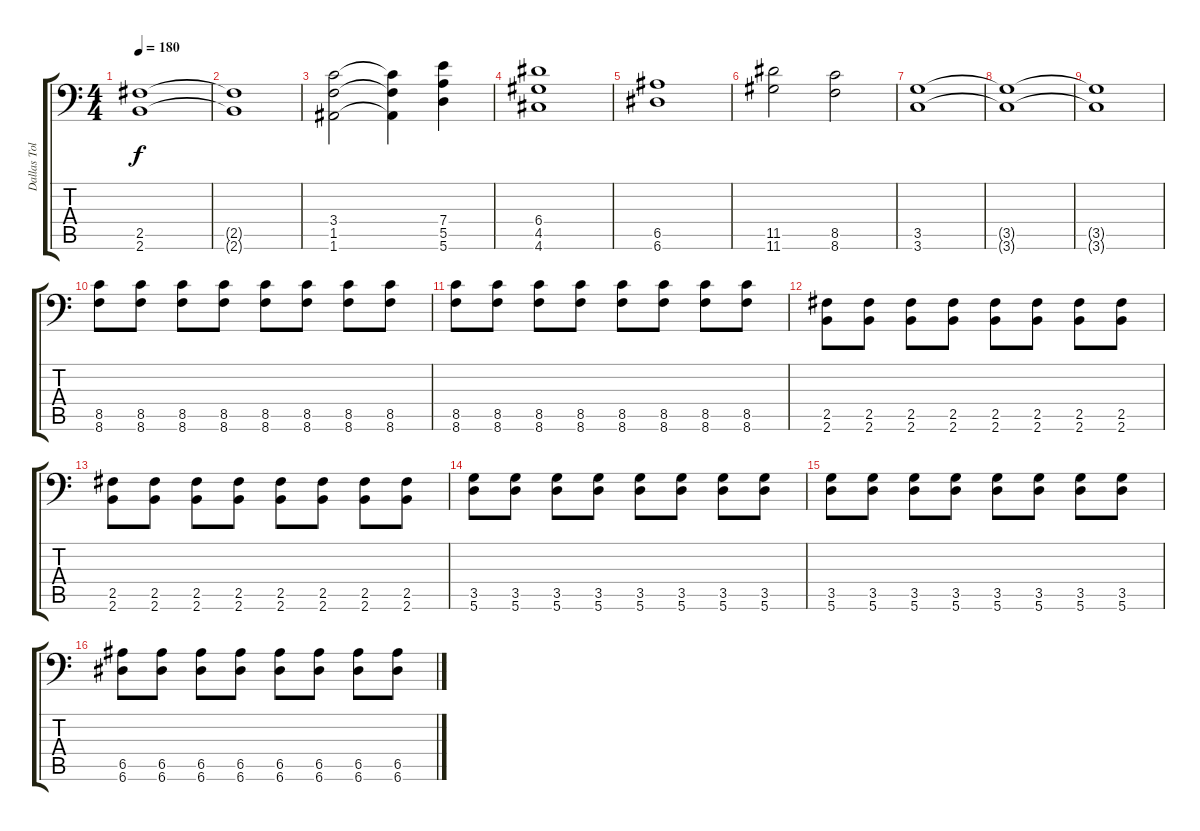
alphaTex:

\track ("Dallas Toler-Wade (Lead)" "Dallas Tol") {instrument distortionguitar}
\staff {score tabs}
\tuning (B3 Gb3 D3 A2 E2 A1) {hide}
\ts (4 4)
\tempo 180
\clef f4
\ks c
(2.5 2.6).1{dy f} |
(2.5{t} 2.6{t}).1 |
(3.4 1.5 1.6).2 (3.4{t} 1.5{t} 1.6{t}).4 (7.4 5.5 5.6).4 |
(6.4 4.5 4.6).1 |
(6.5 6.6).1 |
(11.5 11.6).2 (8.5 8.6).2 |
(3.5 3.6).1 |
(3.5{t} 3.6{t}).1 |
(3.5{t} 3.6{t}).1 |
(8.5 8.6).8 (8.5 8.6).8 (8.5 8.6).8 (8.5 8.6).8 (8.5 8.6).8 (8.5 8.6).8 (8.5 8.6).8 (8.5 8.6).8 |
(8.5 8.6).8 (8.5 8.6).8 (8.5 8.6).8 (8.5 8.6).8 (8.5 8.6).8 (8.5 8.6).8 (8.5 8.6).8 (8.5 8.6).8 |
(2.5 2.6).8 (2.5 2.6).8 (2.5 2.6).8 (2.5 2.6).8 (2.5 2.6).8 (2.5 2.6).8 (2.5 2.6).8 (2.5 2.6).8 |
(2.5 2.6).8 (2.5 2.6).8 (2.5 2.6).8 (2.5 2.6).8 (2.5 2.6).8 (2.5 2.6).8 (2.5 2.6).8 (2.5 2.6).8 |
(3.5 5.6).8 (3.5 5.6).8 (3.5 5.6).8 (3.5 5.6).8 (3.5 5.6).8 (3.5 5.6).8 (3.5 5.6).8 (3.5 5.6).8 |
(3.5 5.6).8 (3.5 5.6).8 (3.5 5.6).8 (3.5 5.6).8 (3.5 5.6).8 (3.5 5.6).8 (3.5 5.6).8 (3.5 5.6).8 |
(6.5 6.6).8 (6.5 6.6).8 (6.5 6.6).8 (6.5 6.6).8 (6.5 6.6).8 (6.5 6.6).8 (6.5 6.6).8 (6.5 6.6).8
